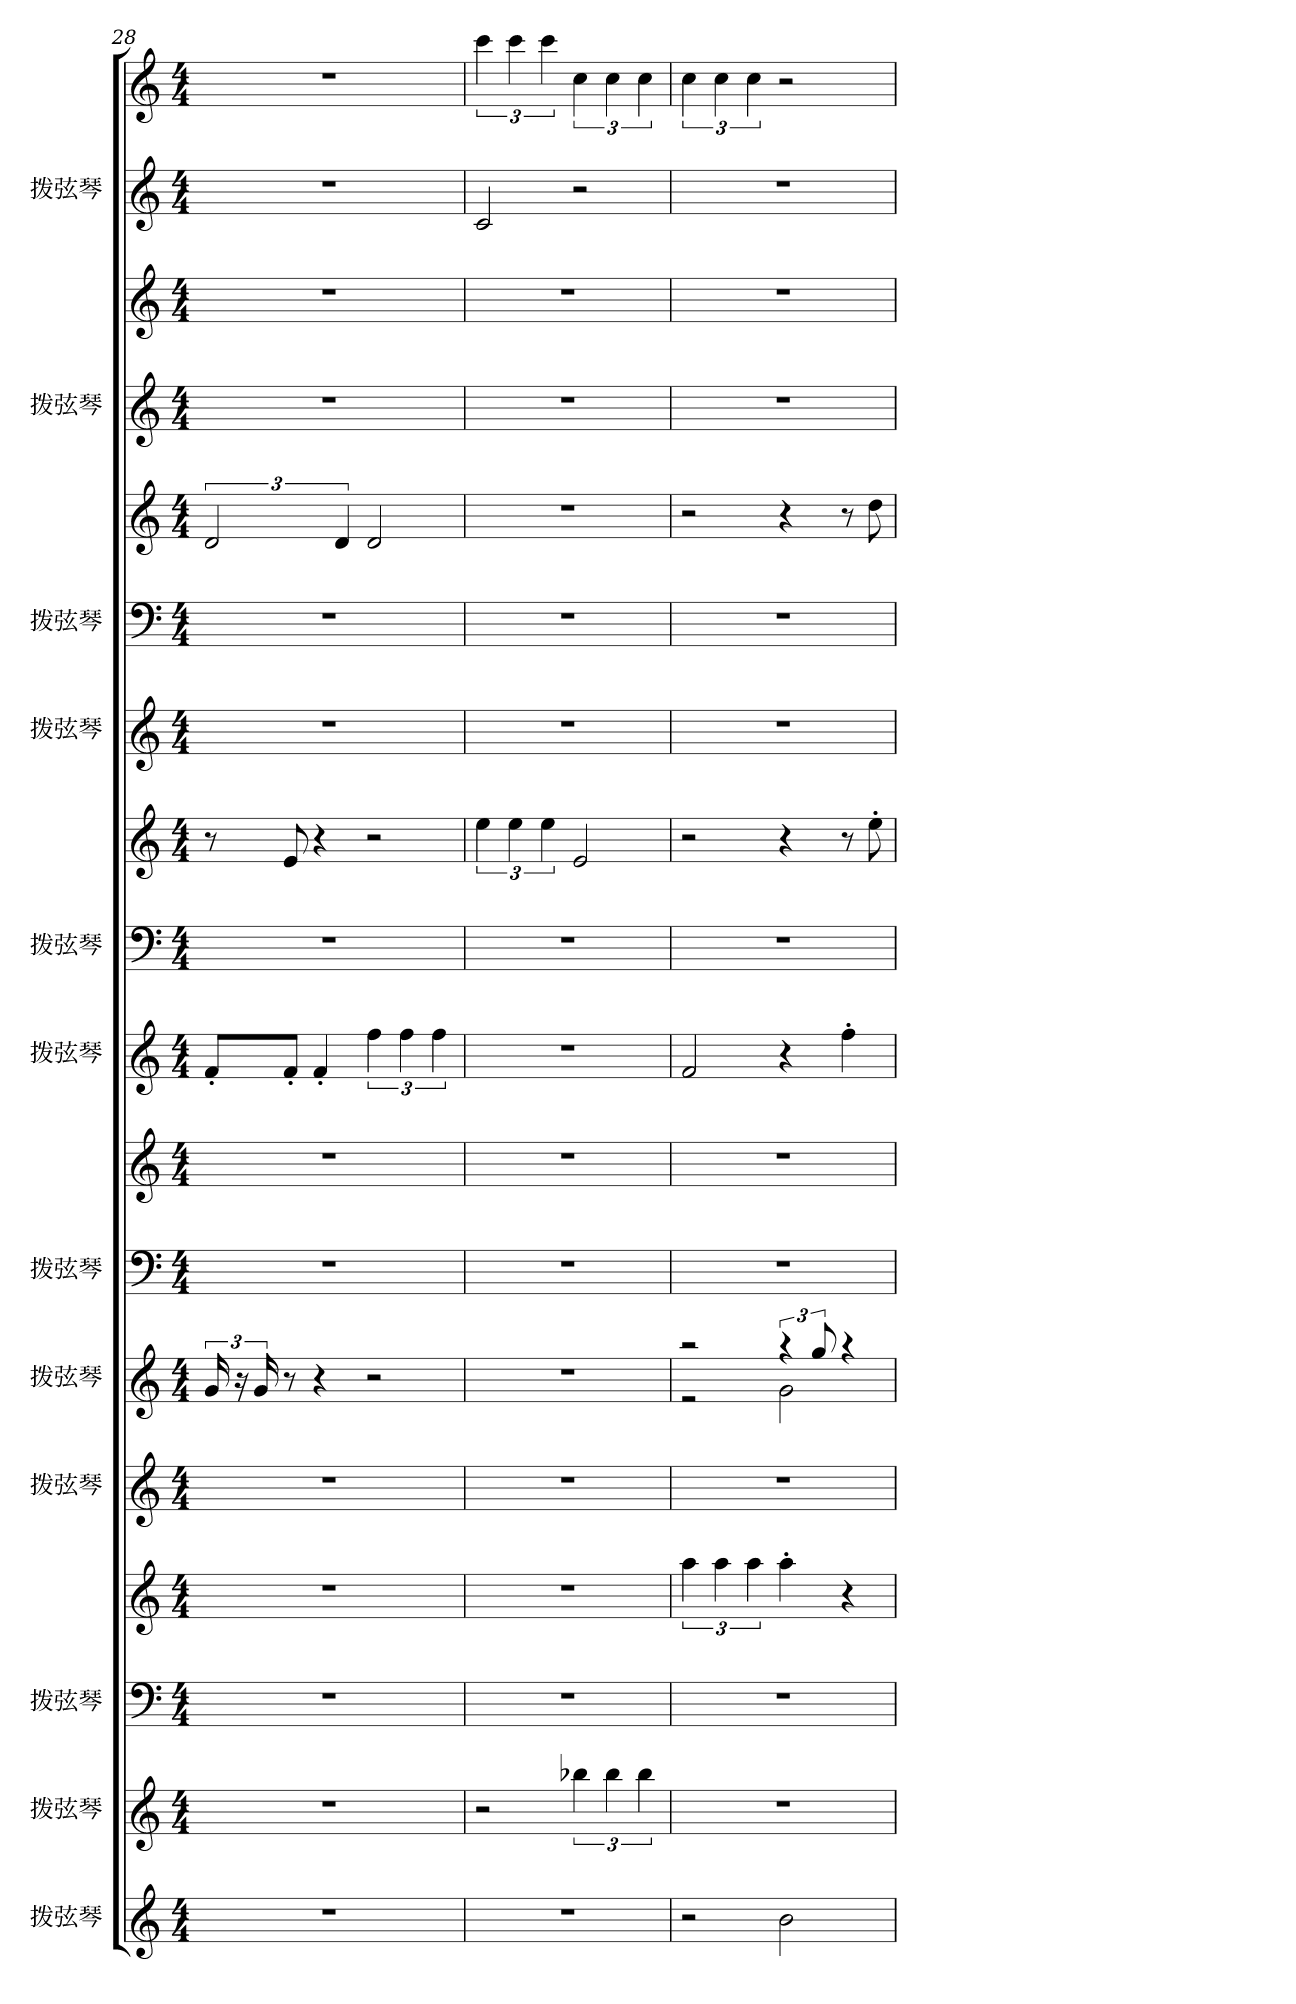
**kern	**kern	**kern	**kern	**kern	**kern	**kern	**kern	**kern	**kern	**kern	**kern	**kern	**kern	**kern	**kern	**kern	**kern
*part12	*part11	*part10	*part10	*part9	*part8	*part7	*part7	*part6	*part5	*part5	*part4	*part3	*part3	*part2	*part2	*part1	*part1
*staff18	*staff17	*staff16	*staff15	*staff14	*staff13	*staff12	*staff11	*staff10	*staff9	*staff8	*staff7	*staff6	*staff5	*staff4	*staff3	*staff2	*staff1
*I"拨弦琴	*I"拨弦琴	*I"拨弦琴	*	*I"拨弦琴	*I"拨弦琴	*I"拨弦琴	*	*I"拨弦琴	*I"拨弦琴	*	*I"拨弦琴	*I"拨弦琴	*	*I"拨弦琴	*	*I"拨弦琴	*
*clefG2	*clefG2	*clefF4	*clefG2	*clefG2	*clefG2	*clefF4	*clefG2	*clefG2	*clefF4	*clefG2	*clefG2	*clefF4	*clefG2	*clefG2	*clefG2	*clefG2	*clefG2
*k[]	*k[]	*k[]	*k[]	*k[]	*k[]	*k[]	*k[]	*k[]	*k[]	*k[]	*k[]	*k[]	*k[]	*k[]	*k[]	*k[]	*k[]
*M4/4	*M4/4	*M4/4	*M4/4	*M4/4	*M4/4	*M4/4	*M4/4	*M4/4	*M4/4	*M4/4	*M4/4	*M4/4	*M4/4	*M4/4	*M4/4	*M4/4	*M4/4
=28	=28	=28	=28	=28	=28	=28	=28	=28	=28	=28	=28	=28	=28	=28	=28	=28	=28
1r	1r	1r	1r	1r	24g/	1r	1r	8f'/L	1r	8r	1r	1r	3d/	1r	1r	1r	1r
.	.	.	.	.	24r	.	.	.	.	.	.	.	.	.	.	.	.
.	.	.	.	.	24g/	.	.	.	.	.	.	.	.	.	.	.	.
.	.	.	.	.	8r	.	.	8f'/J	.	8e/	.	.	.	.	.	.	.
.	.	.	.	.	4r	.	.	4f'/	.	4r	.	.	.	.	.	.	.
.	.	.	.	.	.	.	.	.	.	.	.	.	6d/	.	.	.	.
.	.	.	.	.	2r	.	.	6ff\	.	2r	.	.	2d/	.	.	.	.
.	.	.	.	.	.	.	.	6ff\	.	.	.	.	.	.	.	.	.
.	.	.	.	.	.	.	.	6ff\	.	.	.	.	.	.	.	.	.
=29	=29	=29	=29	=29	=29	=29	=29	=29	=29	=29	=29	=29	=29	=29	=29	=29	=29
1r	2r	1r	1r	1r	1r	1r	1r	1r	1r	6ee\	1r	1r	1r	1r	1r	2c/	6ccc\
.	.	.	.	.	.	.	.	.	.	6ee\	.	.	.	.	.	.	6ccc\
.	.	.	.	.	.	.	.	.	.	6ee\	.	.	.	.	.	.	6ccc\
.	6bb-X\	.	.	.	.	.	.	.	.	2e/	.	.	.	.	.	2r	6cc\
.	6bb-\	.	.	.	.	.	.	.	.	.	.	.	.	.	.	.	6cc\
.	6bb-\	.	.	.	.	.	.	.	.	.	.	.	.	.	.	.	6cc\
!!LO:PB:g=z
=30	=30	=30	=30	=30	=30	=30	=30	=30	=30	=30	=30	=30	=30	=30	=30	=30	=30
*	*	*	*	*	*^	*	*	*	*	*	*	*	*	*	*	*	*
2r	1r	1r	6aa\	1r	2r	2r	1r	1r	2f/	1r	2r	1r	1r	2r	1r	1r	1r	6cc\
.	.	.	6aa\	.	.	.	.	.	.	.	.	.	.	.	.	.	.	6cc\
.	.	.	6aa\	.	.	.	.	.	.	.	.	.	.	.	.	.	.	6cc\
2b\	.	.	4aa'\	.	6r	2g\	.	.	4r	.	4r	.	.	4r	.	.	.	2r
.	.	.	.	.	12gg/	.	.	.	.	.	.	.	.	.	.	.	.	.
.	.	.	4r	.	4r	.	.	.	4ff'\	.	8r	.	.	8r	.	.	.	.
.	.	.	.	.	.	.	.	.	.	.	8ee'\	.	.	8dd\	.	.	.	.
*	*	*	*	*	*v	*v	*	*	*	*	*	*	*	*	*	*	*	*
=	=	=	=	=	=	=	=	=	=	=	=	=	=	=	=	=	=
*-	*-	*-	*-	*-	*-	*-	*-	*-	*-	*-	*-	*-	*-	*-	*-	*-	*-
